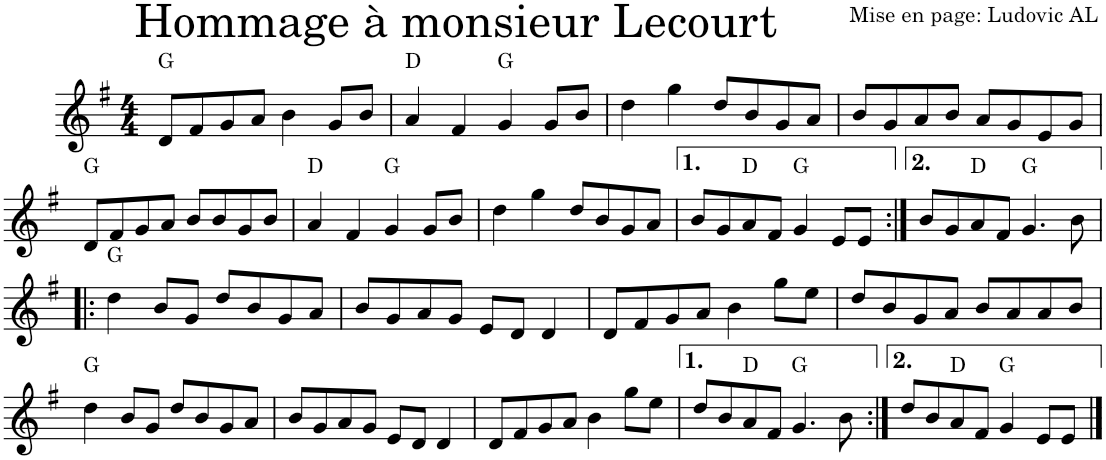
**kern	**harte
*part1	*part1
*staff1	*
*I"Violon	*
*I'Vln.	*
*clefG2	*
*k[f#]	*
*M4/4	*
=1	=1
8d/L	G:maj
8f#/	.
8g/	.
8a/J	.
4b\	.
8g/L	.
8b/J	.
=2	=2
4a/	D:maj
4f#/	.
4g/	G:maj
8g/L	.
8b/J	.
=3	=3
4dd\	.
4gg\	.
8dd/L	.
8b/	.
8g/	.
8a/J	.
=4	=4
8b/L	.
8g/	.
8a/	.
8b/J	.
8a/L	.
8g/	.
8e/	.
8g/J	.
!!LO:LB:g=z
=5	=5
8d/L	G:maj
8f#/	.
8g/	.
8a/J	.
8b/L	.
8b/	.
8g/	.
8b/J	.
=6	=6
4a/	D:maj
4f#/	.
4g/	G:maj
8g/L	.
8b/J	.
=7	=7
4dd\	.
4gg\	.
8dd/L	.
8b/	.
8g/	.
8a/J	.
=8	=8
8b/L	.
8g/	.
8a/	D:maj
8f#/J	.
4g/	G:maj
8e/L	.
8e/J	.
=9:|!	=9:|!
8b/L	.
8g/	.
8a/	D:maj
8f#/J	.
4.g/	G:maj
8b\	.
!!LO:LB:g=z
=10!|:	=10!|:
4dd\	G:maj
8b/L	.
8g/J	.
8dd/L	.
8b/	.
8g/	.
8a/J	.
=11	=11
8b/L	.
8g/	.
8a/	.
8g/J	.
8e/L	.
8d/J	.
4d/	.
=12	=12
8d/L	.
8f#/	.
8g/	.
8a/J	.
4b\	.
8gg\L	.
8ee\J	.
=13	=13
8dd/L	.
8b/	.
8g/	.
8a/J	.
8b/L	.
8a/	.
8a/	.
8b/J	.
!!LO:LB:g=z
=14	=14
4dd\	G:maj
8b/L	.
8g/J	.
8dd/L	.
8b/	.
8g/	.
8a/J	.
=15	=15
8b/L	.
8g/	.
8a/	.
8g/J	.
8e/L	.
8d/J	.
4d/	.
=16	=16
8d/L	.
8f#/	.
8g/	.
8a/J	.
4b\	.
8gg\L	.
8ee\J	.
=17	=17
8dd/L	.
8b/	.
8a/	D:maj
8f#/J	.
4.g/	G:maj
8b\	.
=18:|!	=18:|!
8dd/L	.
8b/	.
8a/	D:maj
8f#/J	.
4g/	G:maj
8e/L	.
8e/J	.
==	==
*-	*-
